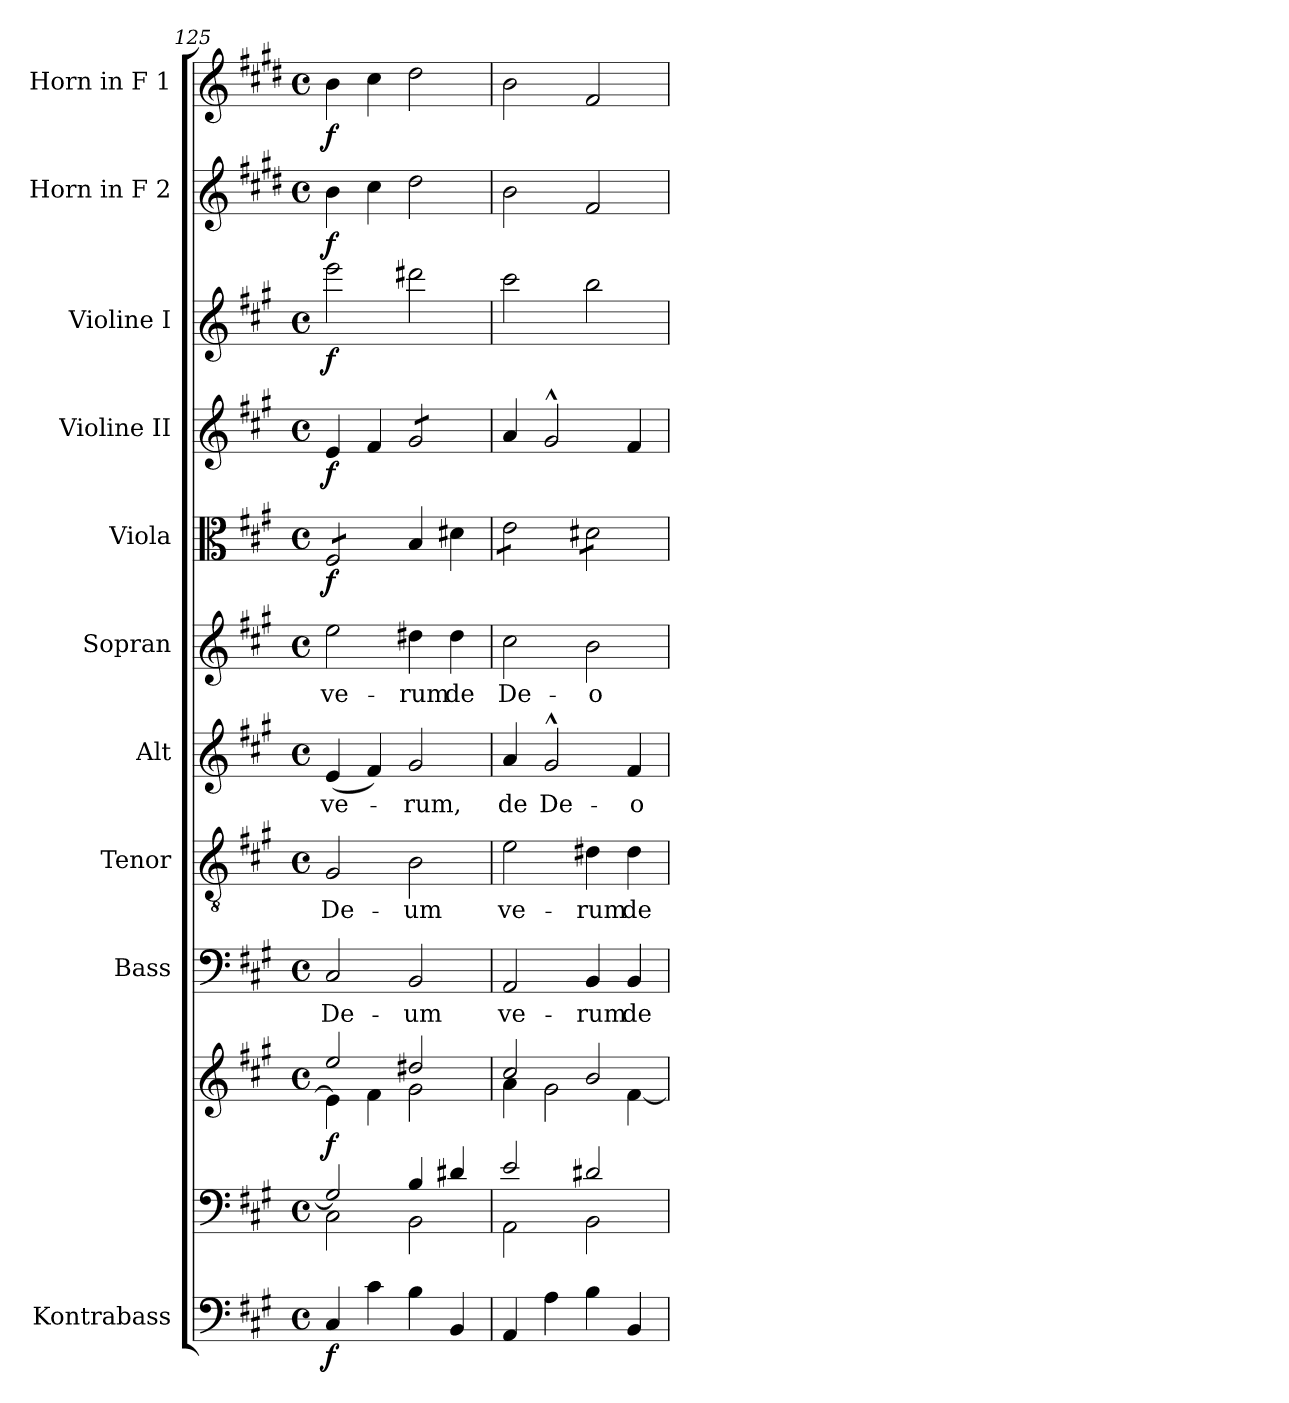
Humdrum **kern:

**kern	**dynam	**kern	**kern	**dynam	**kern	**text	**kern	**text	**kern	**text	**kern	**text	**kern	**dynam	**kern	**dynam	**kern	**dynam	**kern	**dynam	**kern	**dynam
*part11	*part11	*part10	*part10	*part10	*part9	*part9	*part8	*part8	*part7	*part7	*part6	*part6	*part5	*part5	*part4	*part4	*part3	*part3	*part2	*part2	*part1	*part1
*staff12	*staff12	*staff11	*staff10	*staff10/11	*staff9	*staff9	*staff8	*staff8	*staff7	*staff7	*staff6	*staff6	*staff5	*staff5	*staff4	*staff4	*staff3	*staff3	*staff2	*staff2	*staff1	*staff1
*I"Kontrabass	*	*	*	*	*I"Bass	*	*I"Tenor	*	*I"Alt	*	*I"Sopran	*	*I"Viola	*	*I"Violine II	*	*I"Violine I	*	*I"Horn in F 2	*	*I"Horn in F 1	*
*I'Kb.	*	*	*	*	*I'B.	*	*I'T.	*	*I'A.	*	*I'S.	*	*I'Vla.	*	*I'Vl. II	*	*I'Vl. I	*	*	*	*	*
*clefF4	*	*clefF4	*clefG2	*	*clefF4	*	*clefGv2	*	*clefG2	*	*clefG2	*	*clefC3	*	*clefG2	*	*clefG2	*	*clefG2	*	*clefG2	*
*ITrd7c12	*	*	*	*	*	*	*	*	*	*	*	*	*	*	*	*	*	*	*ITrd4c7	*	*ITrd4c7	*
*k[f#c#g#]	*	*k[f#c#g#]	*k[f#c#g#]	*	*k[f#c#g#]	*	*k[f#c#g#]	*	*k[f#c#g#]	*	*k[f#c#g#]	*	*k[f#c#g#]	*	*k[f#c#g#]	*	*k[f#c#g#]	*	*k[f#c#g#]	*	*k[f#c#g#]	*
*A:	*	*A:	*A:	*	*A:	*	*A:	*	*A:	*	*A:	*	*A:	*	*A:	*	*A:	*	*A:	*	*A:	*
*M4/4	*	*M4/4	*M4/4	*	*M4/4	*	*M4/4	*	*M4/4	*	*M4/4	*	*M4/4	*	*M4/4	*	*M4/4	*	*M4/4	*	*M4/4	*
*met(c)	*	*met(c)	*met(c)	*	*met(c)	*	*met(c)	*	*met(c)	*	*met(c)	*	*met(c)	*	*met(c)	*	*met(c)	*	*met(c)	*	*met(c)	*
=125	=125	=125	=125	=125	=125	=125	=125	=125	=125	=125	=125	=125	=125	=125	=125	=125	=125	=125	=125	=125	=125	=125
*	*	*^	*^	*	*	*	*	*	*	*	*	*	*	*	*	*	*	*	*	*	*	*
!	!LO:DY:b	!	!	!	!	!LO:DY:b	!	!LO:LY:b	!	!LO:LY:b	!	!LO:LY:b	!	!LO:LY:b	!	!LO:DY:b	!	!LO:DY:b	!	!LO:DY:b	!	!LO:DY:b	!	!LO:DY:b
*	*	*	*	*	*	*	*	*	*	*	*	*	*	*	*tremolo	*	*	*	*	*	*	*	*	*
4CC#/	f	2G#/]	2C#\	2ee/	4e\]	f	2C#/	De-	2G#/	De-	(<4e/	ve-	2ee\	ve-	8F#/L	f	4e/	f	2eee\	f	4e\	f	4e\	f
.	.	.	.	.	.	.	.	.	.	.	.	.	.	.	8F#/	.	.	.	.	.	.	.	.	.
4C#\	.	.	.	.	4f#\	.	.	.	.	.	4f#/)	.	.	.	8F#/	.	4f#/	.	.	.	4f#\	.	4f#\	.
.	.	.	.	.	.	.	.	.	.	.	.	.	.	.	8F#/J	.	.	.	.	.	.	.	.	.
*	*	*	*	*	*	*	*	*	*	*	*	*	*	*	*Xtremolo	*	*	*	*	*	*	*	*	*
!	!	!	!	!	!	!	!	!LO:LY:b	!	!LO:LY:b	!	!LO:LY:b	!	!LO:LY:b	!	!	!	!	!	!	!	!	!	!
*	*	*	*	*	*	*	*	*	*	*	*	*	*	*	*	*	*tremolo	*	*	*	*	*	*	*
4BB\	.	4B/	2BB\	2dd#X/	2g#\	.	2BB/	-um	2B\	-um	2g#/	-rum,	4dd#X\	-rum	4B/	.	8g#/L	.	2ddd#X\	.	2g#\	.	2g#\	.
.	.	.	.	.	.	.	.	.	.	.	.	.	.	.	.	.	8g#/	.	.	.	.	.	.	.
!	!	!	!	!	!	!	!	!	!	!	!	!	!	!LO:LY:b	!	!	!	!	!	!	!	!	!	!
4BBB/	.	4d#X/	.	.	.	.	.	.	.	.	.	.	4dd#\	de	4d#X\	.	8g#/	.	.	.	.	.	.	.
.	.	.	.	.	.	.	.	.	.	.	.	.	.	.	.	.	8g#/J	.	.	.	.	.	.	.
*	*	*	*	*	*	*	*	*	*	*	*	*	*	*	*	*	*Xtremolo	*	*	*	*	*	*	*
!!LO:PB:g=z
=126	=126	=126	=126	=126	=126	=126	=126	=126	=126	=126	=126	=126	=126	=126	=126	=126	=126	=126	=126	=126	=126	=126	=126	=126
!	!	!	!	!	!	!	!	!LO:LY:b	!	!LO:LY:b	!	!LO:LY:b	!	!LO:LY:b	!	!	!	!	!	!	!	!	!	!
*	*	*	*	*	*	*	*	*	*	*	*	*	*	*	*tremolo	*	*	*	*	*	*	*	*	*
4AAA/	.	2e/	2AA\	2cc#/	4a\	.	2AA/	ve-	2e\	ve-	4a/	de	2cc#\	De-	8e\L	.	4a/	.	2ccc#\	.	2e\	.	2e\	.
.	.	.	.	.	.	.	.	.	.	.	.	.	.	.	8e\	.	.	.	.	.	.	.	.	.
!	!	!	!	!	!	!	!	!	!	!	!	!LO:LY:b	!	!	!	!	!	!	!	!	!	!	!	!
4AA\	.	.	.	.	2g#\	.	.	.	.	.	2g#^^>/	De-	.	.	8e\	.	2g#^^>/	.	.	.	.	.	.	.
.	.	.	.	.	.	.	.	.	.	.	.	.	.	.	8e\J	.	.	.	.	.	.	.	.	.
!	!	!	!	!	!	!	!	!LO:LY:b	!	!LO:LY:b	!	!	!	!LO:LY:b	!	!	!	!	!	!	!	!	!	!
4BB\	.	2d#X/	2BB\	2b/	.	.	4BB/	-rum	4d#X\	-rum	.	.	2b\	-o	8d#X\L	.	.	.	2bb\	.	2B/	.	2B/	.
.	.	.	.	.	.	.	.	.	.	.	.	.	.	.	8d#X\	.	.	.	.	.	.	.	.	.
!	!	!	!	!	!	!	!	!LO:LY:b	!	!LO:LY:b	!	!LO:LY:b	!	!	!	!	!	!	!	!	!	!	!	!
4BBB/	.	.	.	.	[<4f#\	.	4BB/	de	4d#\	de	4f#/	-o	.	.	8d#X\	.	4f#/	.	.	.	.	.	.	.
.	.	.	.	.	.	.	.	.	.	.	.	.	.	.	8d#X\J	.	.	.	.	.	.	.	.	.
*	*	*	*	*	*	*	*	*	*	*	*	*	*	*	*Xtremolo	*	*	*	*	*	*	*	*	*
*	*	*v	*v	*	*	*	*	*	*	*	*	*	*	*	*	*	*	*	*	*	*	*	*	*
*	*	*	*v	*v	*	*	*	*	*	*	*	*	*	*	*	*	*	*	*	*	*	*	*
=	=	=	=	=	=	=	=	=	=	=	=	=	=	=	=	=	=	=	=	=	=	=
*-	*-	*-	*-	*-	*-	*-	*-	*-	*-	*-	*-	*-	*-	*-	*-	*-	*-	*-	*-	*-	*-	*-
